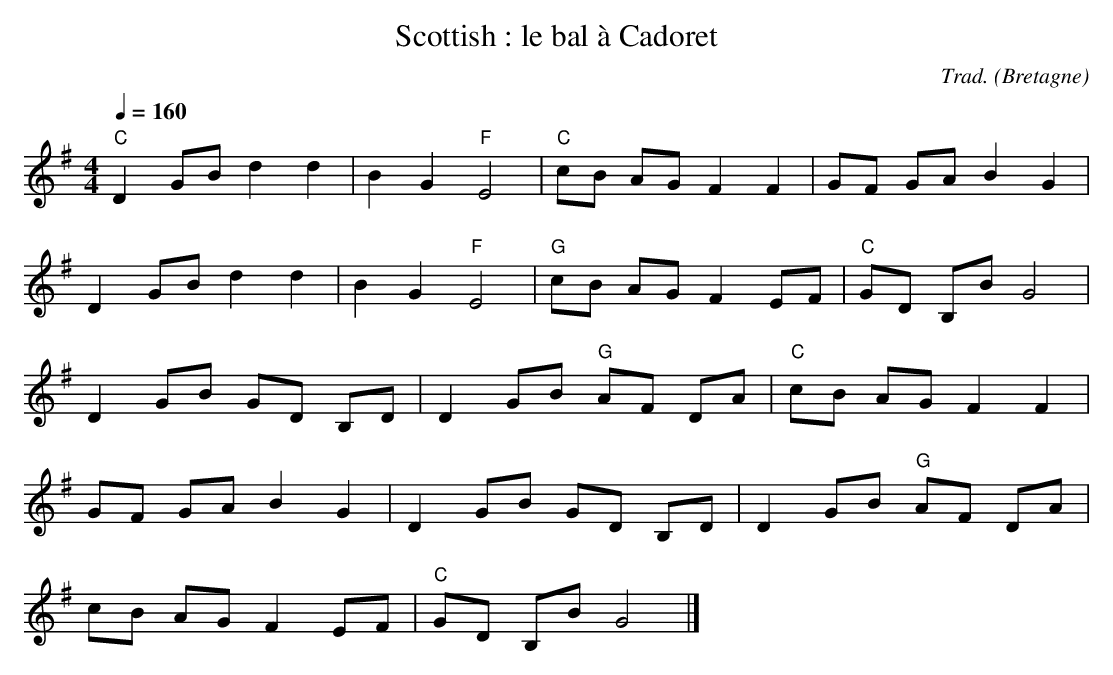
X:1
T:Scottish : le bal à Cadoret
C:Trad.
O:Bretagne
M:4/4
L:1/16
Q:1/4=160
K:G
"C"D4 G2B2 d4 d4 | B4 G4 "F"E8 | "C"c2B2 A2G2 F4 F4 | G2F2 G2A2 B4 G4 |
D4 G2B2 d4 d4 | B4 G4 "F"E8 | "G"c2B2 A2G2 F4 E2F2 | "C"G2D2 B,2B2 G8 |
D4 G2B2 G2D2 B,2D2 | D4 G2B2 "G"A2F2 D2A2 | "C"c2B2 A2G2 F4 F4 |
G2F2 G2A2 B4 G4 | D4 G2B2 G2D2 B,2D2 | D4 G2B2 "G"A2F2 D2A2 |
c2B2 A2G2 F4 E2F2 | "C"G2D2 B,2B2 G8 |]
